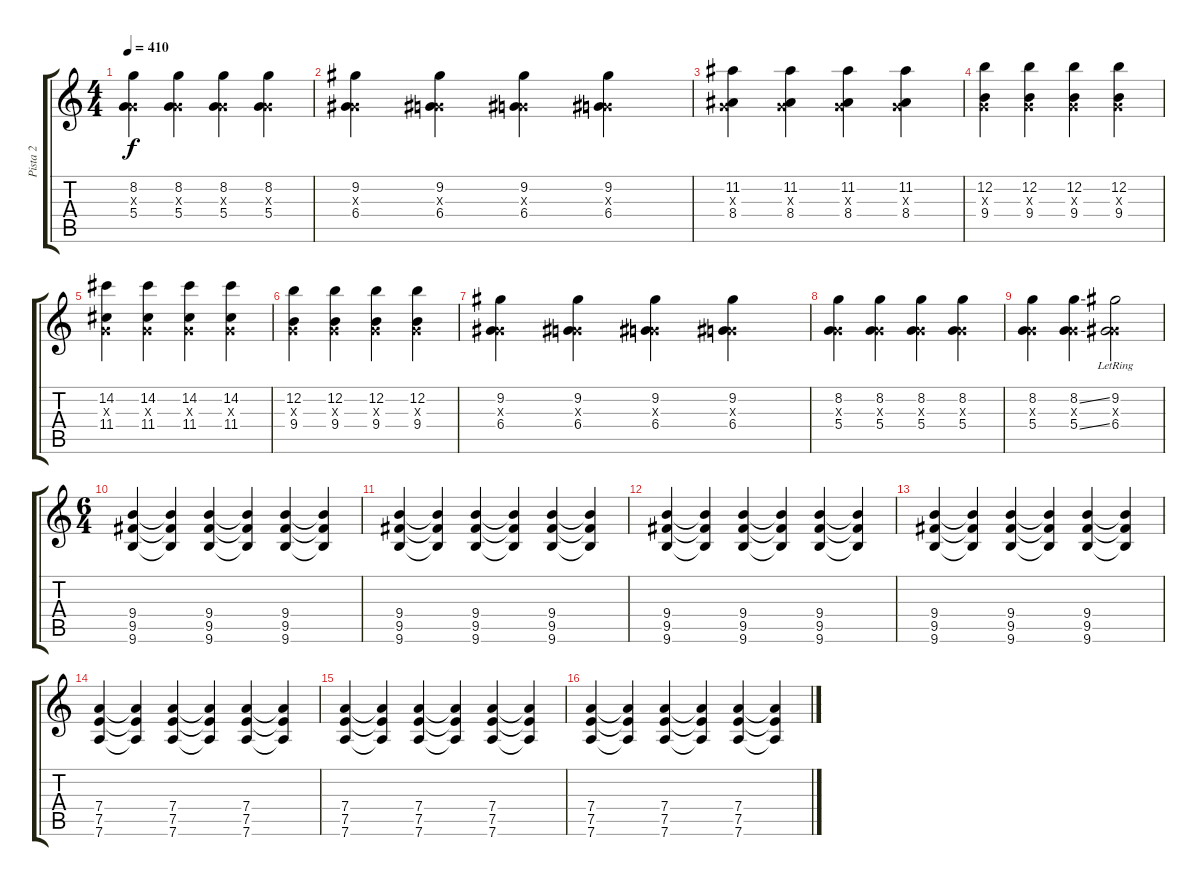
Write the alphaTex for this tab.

\track ("Pista 2" "Pista 2") {instrument acousticguitarnylon}
\staff {score tabs}
\tuning (E4 B3 G3 D3 A2 D2) {hide}
\ts (4 4)
\tempo 410
\clef g2
\ks c
(8.2 0.3{x} 5.4).4{dy f} (8.2 0.3{x} 5.4).4 (8.2 0.3{x} 5.4).4 (8.2 0.3{x} 5.4).4 |
(9.2 0.3{x} 6.4).4 (9.2 0.3{x} 6.4).4 (9.2 0.3{x} 6.4).4 (9.2 0.3{x} 6.4).4 |
(11.2 0.3{x} 8.4).4 (11.2 0.3{x} 8.4).4 (11.2 0.3{x} 8.4).4 (11.2 0.3{x} 8.4).4 |
(12.2 0.3{x} 9.4).4 (12.2 0.3{x} 9.4).4 (12.2 0.3{x} 9.4).4 (12.2 0.3{x} 9.4).4 |
(14.2 0.3{x} 11.4).4 (14.2 0.3{x} 11.4).4 (14.2 0.3{x} 11.4).4 (14.2 0.3{x} 11.4).4 |
(12.2 0.3{x} 9.4).4 (12.2 0.3{x} 9.4).4 (12.2 0.3{x} 9.4).4 (12.2 0.3{x} 9.4).4 |
(9.2 0.3{x} 6.4).4 (9.2 0.3{x} 6.4).4 (9.2 0.3{x} 6.4).4 (9.2 0.3{x} 6.4).4 |
(8.2 0.3{x} 5.4).4 (8.2 0.3{x} 5.4).4 (8.2 0.3{x} 5.4).4 (8.2 0.3{x} 5.4).4 |
(8.2 0.3{x} 5.4).4 (8.2{ss} 0.3{x} 5.4{ss}).4 (9.2{lr} 0.3{x} 6.4{lr}).2 |
\ts (6 4)
(9.4 9.5 9.6).4 (9.4{t} 9.5{t} 9.6{t}).4 (9.4 9.5 9.6).4 (9.4{t} 9.5{t} 9.6{t}).4 (9.4 9.5 9.6).4 (9.4{t} 9.5{t} 9.6{t}).4 |
(9.4 9.5 9.6).4 (9.4{t} 9.5{t} 9.6{t}).4 (9.4 9.5 9.6).4 (9.4{t} 9.5{t} 9.6{t}).4 (9.4 9.5 9.6).4 (9.4{t} 9.5{t} 9.6{t}).4 |
(9.4 9.5 9.6).4 (9.4{t} 9.5{t} 9.6{t}).4 (9.4 9.5 9.6).4 (9.4{t} 9.5{t} 9.6{t}).4 (9.4 9.5 9.6).4 (9.4{t} 9.5{t} 9.6{t}).4 |
(9.4 9.5 9.6).4 (9.4{t} 9.5{t} 9.6{t}).4 (9.4 9.5 9.6).4 (9.4{t} 9.5{t} 9.6{t}).4 (9.4 9.5 9.6).4 (9.4{t} 9.5{t} 9.6{t}).4 |
(7.4 7.5 7.6).4 (7.4{t} 7.5{t} 7.6{t}).4 (7.4 7.5 7.6).4 (7.4{t} 7.5{t} 7.6{t}).4 (7.4 7.5 7.6).4 (7.4{t} 7.5{t} 7.6{t}).4 |
(7.4 7.5 7.6).4 (7.4{t} 7.5{t} 7.6{t}).4 (7.4 7.5 7.6).4 (7.4{t} 7.5{t} 7.6{t}).4 (7.4 7.5 7.6).4 (7.4{t} 7.5{t} 7.6{t}).4 |
(7.4 7.5 7.6).4 (7.4{t} 7.5{t} 7.6{t}).4 (7.4 7.5 7.6).4 (7.4{t} 7.5{t} 7.6{t}).4 (7.4 7.5 7.6).4 (7.4{t} 7.5{t} 7.6{t}).4
